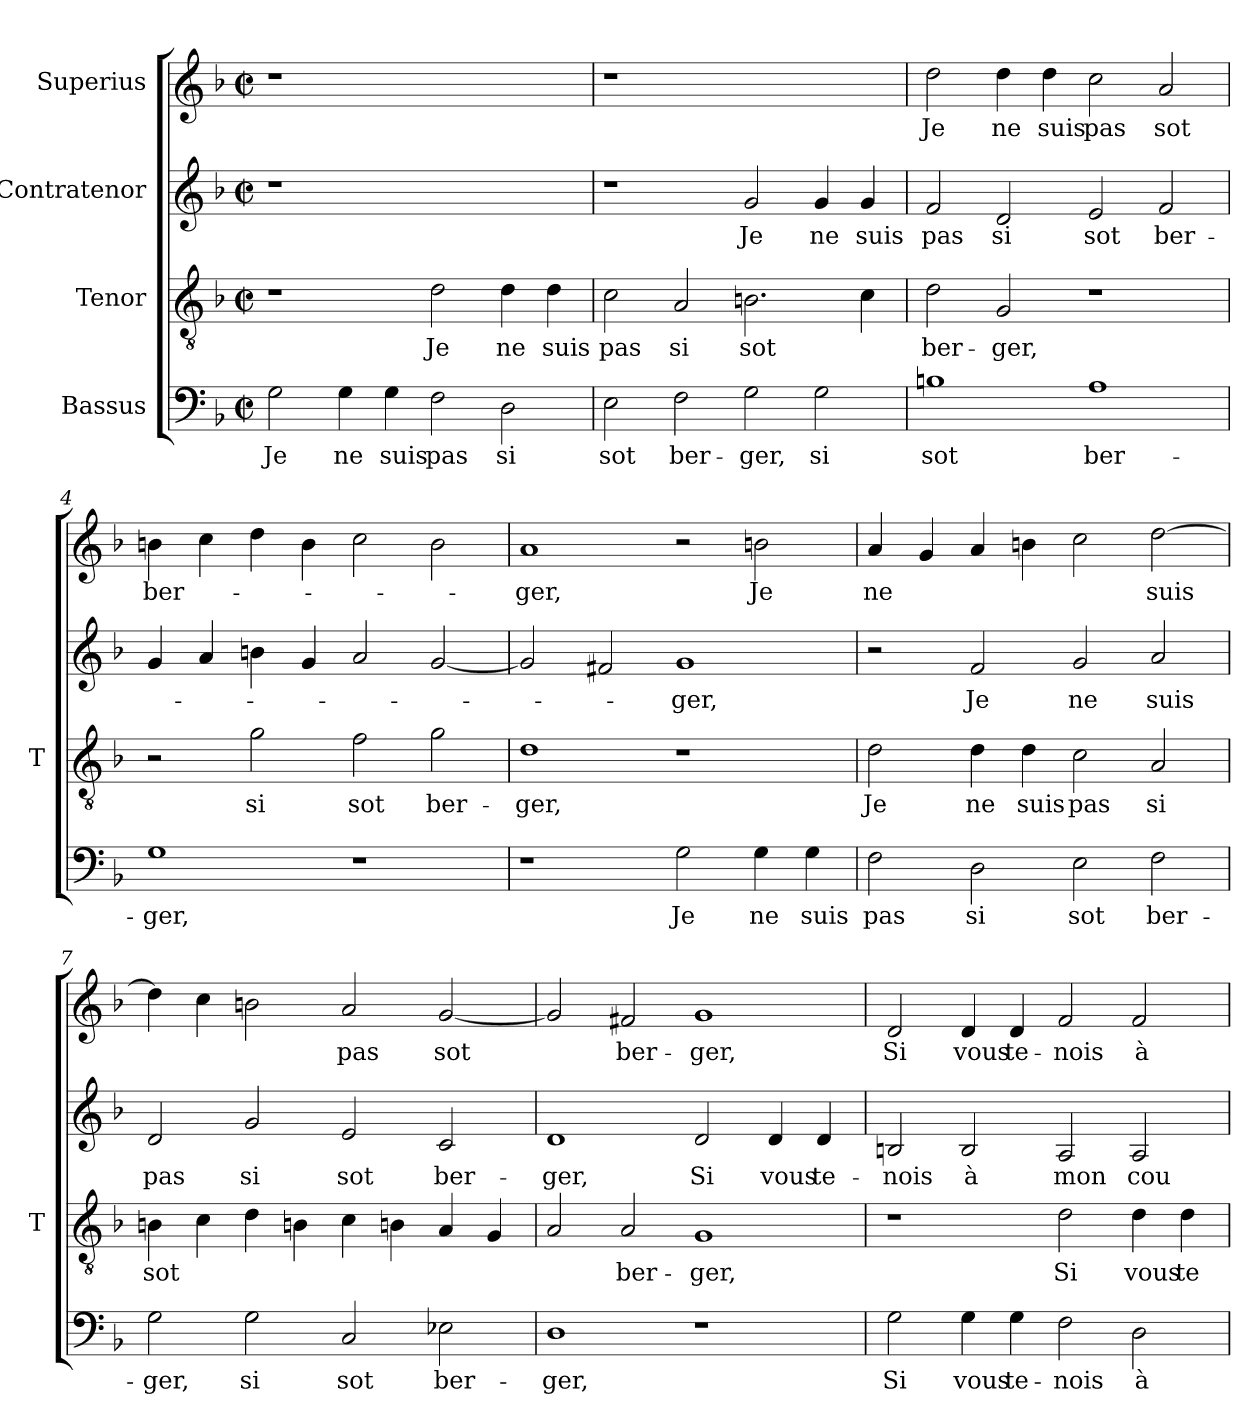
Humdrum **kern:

**kern	**text	**kern	**text	**kern	**text	**kern	**text
*part4	*part4	*part3	*part3	*part2	*part2	*part1	*part1
*staff4	*staff4	*staff3	*staff3	*staff2	*staff2	*staff1	*staff1
*I"Bassus	*	*I"Tenor	*	*I"Contratenor	*	*I"Superius	*
*	*	*I'T	*	*	*	*	*
*clefF4	*	*clefGv2	*	*clefG2	*	*clefG2	*
*k[b-]	*	*k[b-]	*	*k[b-]	*	*k[b-]	*
*F:	*	*F:	*	*F:	*	*F:	*
*M2/2	*	*M2/2	*	*M2/2	*	*M2/2	*
*met(c|)	*	*met(c|)	*	*met(c|)	*	*met(c|)	*
=1	=1	=1	=1	=1	=1	=1	=1
2G	-Je	1r	.	1r	.	1r	.
4G	-ne	.	.	.	.	.	.
4G	-suis	.	.	.	.	.	.
2F	-pas	2d	-Je	1ryy	.	1ryy	.
2D	-si	4d	-ne	.	.	.	.
.	.	4d	-suis	.	.	.	.
=2	=2	=2	=2	=2	=2	=2	=2
2E	-sot	2c	-pas	1r	.	1r	.
2F	ber-	2A	-si	.	.	.	.
2G	-ger,	2.Bn	-sot	2g	-Je	1ryy	.
2G	-si	.	.	4g	-ne	.	.
.	.	4c	.	4g	-suis	.	.
=3	=3	=3	=3	=3	=3	=3	=3
1B	-sot	2d	ber-	2f	-pas	2dd	-Je
.	.	2G	-ger,	2d	-si	4dd	-ne
.	.	.	.	.	.	4dd	-suis
1A	ber-	1r	.	2e	-sot	2cc	-pas
.	.	.	.	2f	ber-	2a	-sot
=4	=4	=4	=4	=4	=4	=4	=4
1G	-ger,	2r	.	4g	.	4b	ber-
.	.	.	.	4a	.	4cc	.
.	.	2g	-si	4b	.	4dd	.
.	.	.	.	4g	.	4b	.
1r	.	2f	-sot	2a	.	2cc	.
.	.	2g	ber-	[2g	.	2b	.
!!LO:LB:g=z
=5	=5	=5	=5	=5	=5	=5	=5
1r	.	1d	-ger,	2g]	.	1a	-ger,
.	.	.	.	2f#X	.	.	.
2G	-Je	1r	.	1g	-ger,	2r	.
4G	-ne	.	.	.	.	2b	-Je
4G	-suis	.	.	.	.	.	.
=6	=6	=6	=6	=6	=6	=6	=6
2F	-pas	2d	-Je	2r	.	4a	-ne
.	.	.	.	.	.	4g	.
2D	-si	4d	-ne	2f	-Je	4a	.
.	.	4d	-suis	.	.	4b	.
2E	-sot	2c	-pas	2g	-ne	2cc	.
2F	ber-	2A	-si	2a	-suis	[2dd	-suis
=7	=7	=7	=7	=7	=7	=7	=7
2G	-ger,	4Bn	-sot	2d	-pas	4dd]	.
.	.	4c	.	.	.	4cc	.
2G	-si	4d	.	2g	-si	2b	.
.	.	4Bn	.	.	.	.	.
2C	-sot	4c	.	2e	-sot	2a	-pas
.	.	4Bn	.	.	.	.	.
2E-X	ber-	4A	.	2c	ber-	[2g	-sot
.	.	4G	.	.	.	.	.
=8	=8	=8	=8	=8	=8	=8	=8
1D	-ger,	2A	.	1d	-ger,	2g]	.
.	.	2A	ber-	.	.	2f#X	ber-
1r	.	1G	-ger,	2d	-Si	1g	-ger,
.	.	.	.	4d	-vous	.	.
.	.	.	.	4d	te-	.	.
=9	=9	=9	=9	=9	=9	=9	=9
2G	-Si	1r	.	2B	-nois	2d	-Si
4G	-vous	.	.	2B	-à	4d	-vous
4G	te-	.	.	.	.	4d	te-
2F	-nois	2d	-Si	2A	-mon	2f	-nois
2D	-à	4d	-vous	2A	cou-	2f	-à
.	.	4d	te-	.	.	.	.
=	=	=	=	=	=	=	=
*-	*-	*-	*-	*-	*-	*-	*-
